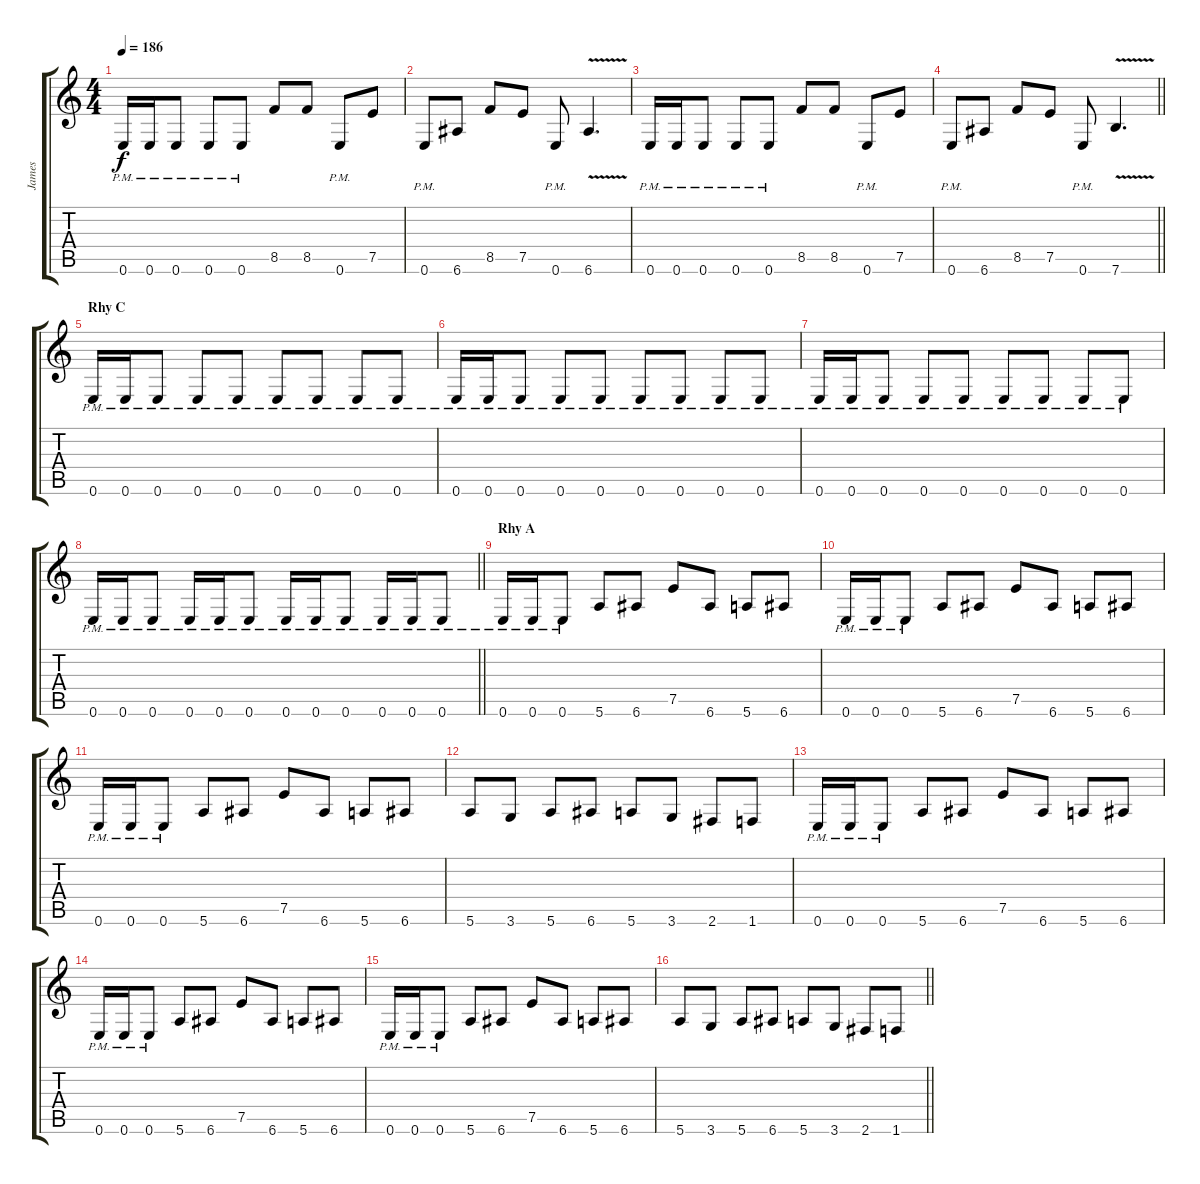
\track ("James" "James") {instrument distortionguitar}
\staff {score tabs}
\tuning (E4 B3 G3 D3 A2 E2) {hide}
\ts (4 4)
\tempo 186
\clef g2
\ks c
0.6{pm}.16{dy f} 0.6{pm}.16 0.6{pm}.8 0.6{pm}.8 0.6{pm}.8 8.5.8 8.5.8 0.6{pm}.8 7.5.8 |
0.6{pm}.8 6.6.8 8.5.8 7.5.8 0.6{pm}.8 6.6{v}.4{d} |
0.6{pm}.16 0.6{pm}.16 0.6{pm}.8 0.6{pm}.8 0.6{pm}.8 8.5.8 8.5.8 0.6{pm}.8 7.5.8 |
\barLineRight lightlight
0.6{pm}.8 6.6.8 8.5.8 7.5.8 0.6{pm}.8 7.6{v}.4{d} |
\section ("" "Rhy C")
0.6{pm}.16 0.6{pm}.16 0.6{pm}.8 0.6{pm}.8 0.6{pm}.8 0.6{pm}.8 0.6{pm}.8 0.6{pm}.8 0.6{pm}.8 |
0.6{pm}.16 0.6{pm}.16 0.6{pm}.8 0.6{pm}.8 0.6{pm}.8 0.6{pm}.8 0.6{pm}.8 0.6{pm}.8 0.6{pm}.8 |
0.6{pm}.16 0.6{pm}.16 0.6{pm}.8 0.6{pm}.8 0.6{pm}.8 0.6{pm}.8 0.6{pm}.8 0.6{pm}.8 0.6{pm}.8 |
\barLineRight lightlight
0.6{pm}.16 0.6{pm}.16 0.6{pm}.8 0.6{pm}.16 0.6{pm}.16 0.6{pm}.8 0.6{pm}.16 0.6{pm}.16 0.6{pm}.8 0.6{pm}.16 0.6{pm}.16 0.6{pm}.8 |
\section ("" "Rhy A")
0.6{pm}.16 0.6{pm}.16 0.6{pm}.8 5.6.8 6.6.8 7.5.8 6.6.8 5.6.8 6.6.8 |
0.6{pm}.16 0.6{pm}.16 0.6{pm}.8 5.6.8 6.6.8 7.5.8 6.6.8 5.6.8 6.6.8 |
0.6{pm}.16 0.6{pm}.16 0.6{pm}.8 5.6.8 6.6.8 7.5.8 6.6.8 5.6.8 6.6.8 |
5.6.8 3.6.8 5.6.8 6.6.8 5.6.8 3.6.8 2.6.8 1.6.8 |
0.6{pm}.16 0.6{pm}.16 0.6{pm}.8 5.6.8 6.6.8 7.5.8 6.6.8 5.6.8 6.6.8 |
0.6{pm}.16 0.6{pm}.16 0.6{pm}.8 5.6.8 6.6.8 7.5.8 6.6.8 5.6.8 6.6.8 |
0.6{pm}.16 0.6{pm}.16 0.6{pm}.8 5.6.8 6.6.8 7.5.8 6.6.8 5.6.8 6.6.8 |
\barLineRight lightlight
5.6.8 3.6.8 5.6.8 6.6.8 5.6.8 3.6.8 2.6.8 1.6.8
